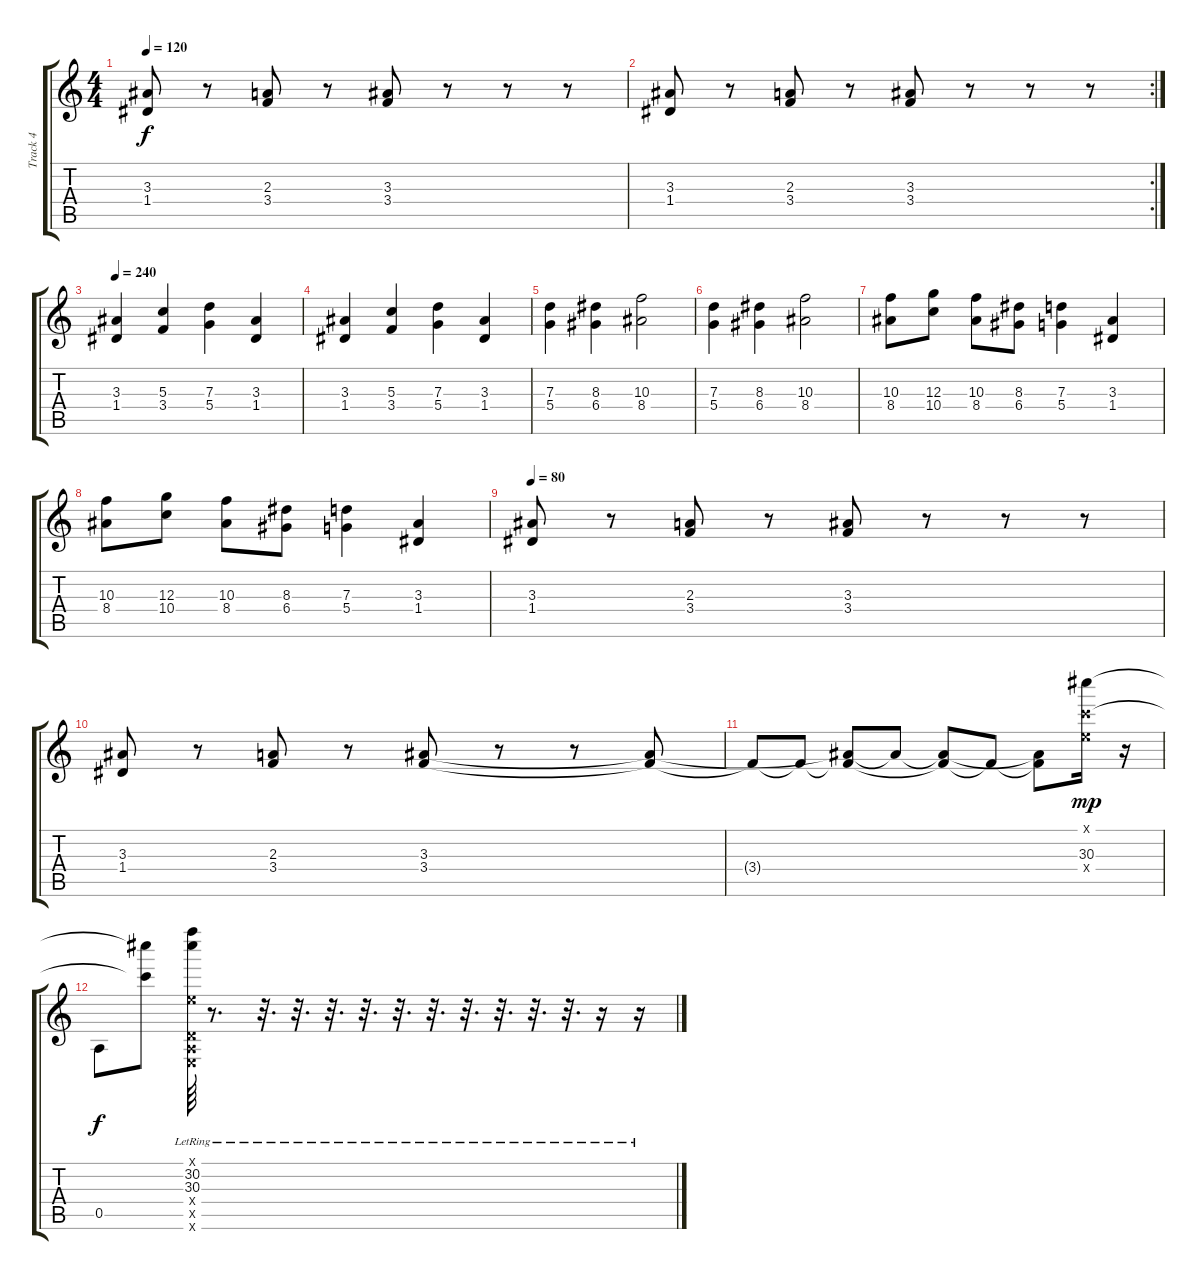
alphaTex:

\track ("Track 4" "Track 4") {instrument overdrivenguitar}
\staff {score tabs}
\tuning (E4 B3 G3 D3 A2 E2) {hide}
\ts (4 4)
\tempo 120
\clef g2
\ks c
(3.3 1.4).8{dy f} r.8 (2.3 3.4).8 r.8 (3.3 3.4).8 r.8 r.8 r.8 |
\rc 2
(3.3 1.4).8 r.8 (2.3 3.4).8 r.8 (3.3 3.4).8 r.8 r.8 r.8 |
\tempo 240
(3.3 1.4).4 (5.3 3.4).4 (7.3 5.4).4 (3.3 1.4).4 |
(3.3 1.4).4 (5.3 3.4).4 (7.3 5.4).4 (3.3 1.4).4 |
(7.3 5.4).4 (8.3 6.4).4 (10.3 8.4).2 |
(7.3 5.4).4 (8.3 6.4).4 (10.3 8.4).2 |
(10.3 8.4).8 (12.3 10.4).8 (10.3 8.4).8 (8.3 6.4).8 (7.3 5.4).4 (3.3 1.4).4 |
(10.3 8.4).8 (12.3 10.4).8 (10.3 8.4).8 (8.3 6.4).8 (7.3 5.4).4 (3.3 1.4).4 |
\tempo 80
(3.3 1.4).8 r.8 (2.3 3.4).8 r.8 (3.3 3.4).8 r.8 r.8 r.8 |
(3.3 1.4).8 r.8 (2.3 3.4).8 r.8 (3.3 3.4).8 r.8 r.8 (3.3{t} 3.4{t}).8 |
3.4{t}.8 3.4{t}.8 (3.3{t} 3.4{t}).8 3.3{t}.8 (3.3{t} 3.4{t}).8 3.4{t}.8 (3.3{t} 3.4{t}).8 (0.1{x} 30.3 22.4{x}).16{dy mp instrument guitarharmonics} r.16 |
0.5.8{dy f} (30.3{t} 22.4{t}).8 (0.1{x} 30.2{lr} 30.3{lr} 0.4{x} 0.5{x} 0.6{x}).64 r.8{d} r.32{d} r.32{d} r.32{d} r.32{d} r.32{d} r.32{d} r.32{d} r.32{d} r.32{d} r.32{d} r.16 r.16
